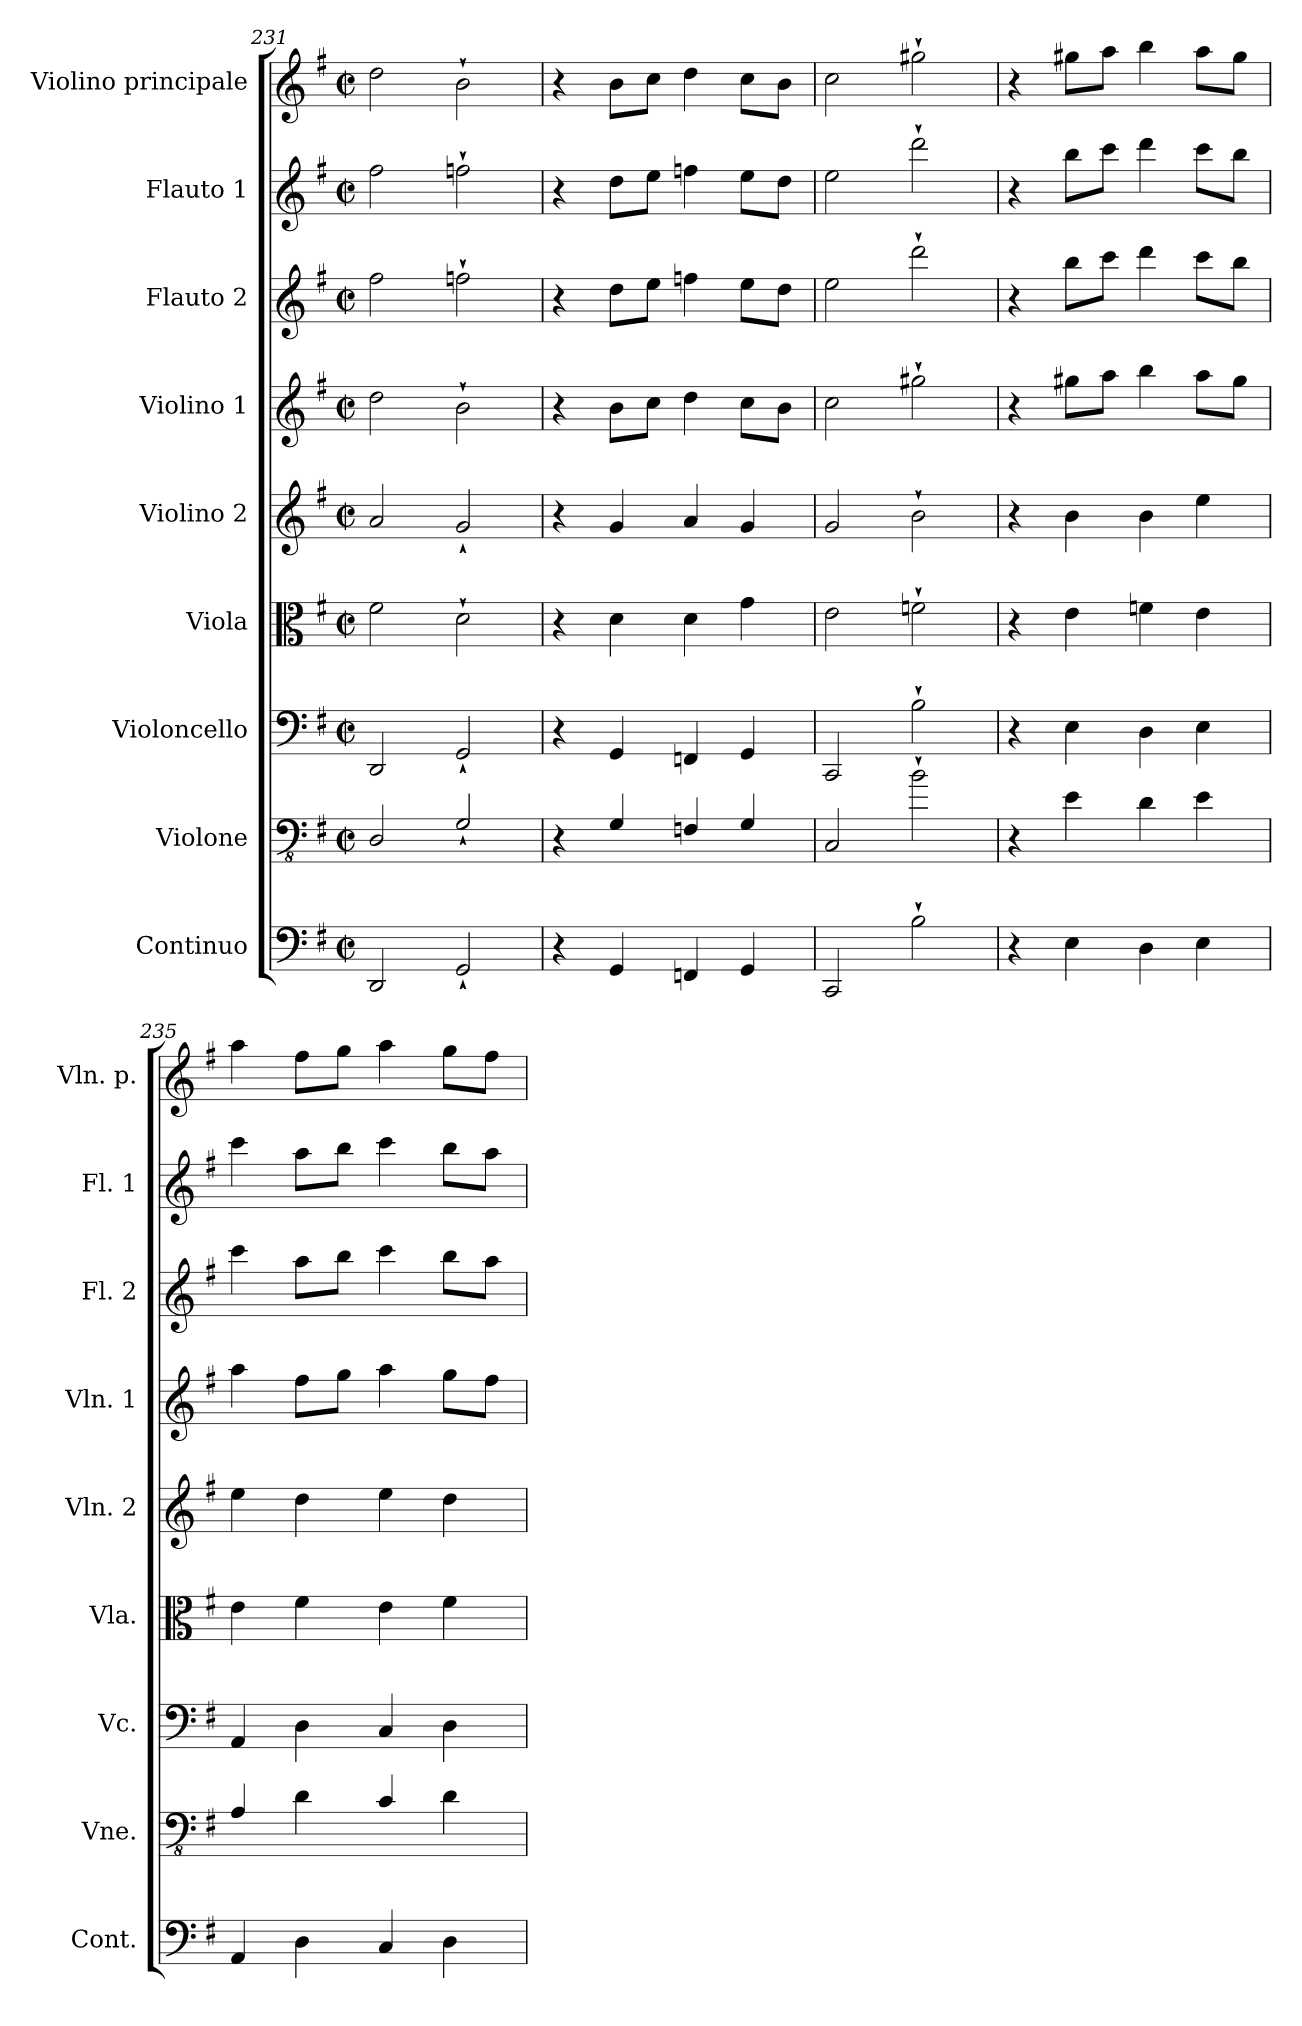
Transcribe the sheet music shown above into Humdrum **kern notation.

**kern	**kern	**kern	**kern	**kern	**kern	**kern	**kern	**kern
*part9	*part8	*part7	*part6	*part5	*part4	*part3	*part2	*part1
*staff9	*staff8	*staff7	*staff6	*staff5	*staff4	*staff3	*staff2	*staff1
*I"Continuo	*I"Violone	*I"Violoncello	*I"Viola	*I"Violino 2	*I"Violino 1	*I"Flauto 2	*I"Flauto 1	*I"Violino principale
*I'Cont.	*I'Vne.	*I'Vc.	*I'Vla.	*I'Vln. 2	*I'Vln. 1	*I'Fl. 2	*I'Fl. 1	*I'Vln. p.
*clefF4	*clefFv4	*clefF4	*clefC3	*clefG2	*clefG2	*clefG2	*clefG2	*clefG2
*	*ITrd7c12	*	*	*	*	*	*	*
*k[f#]	*k[f#]	*k[f#]	*k[f#]	*k[f#]	*k[f#]	*k[f#]	*k[f#]	*k[f#]
*M2/2	*M2/2	*M2/2	*M2/2	*M2/2	*M2/2	*M2/2	*M2/2	*M2/2
*met(c|)	*met(c|)	*met(c|)	*met(c|)	*met(c|)	*met(c|)	*met(c|)	*met(c|)	*met(c|)
=231	=231	=231	=231	=231	=231	=231	=231	=231
2DD/	2DDD/	2DD/	2f#\	2a/	2dd\	2ff#\	2ff#\	2dd\
2GG`/	2GGG`/	2GG`/	2d`\	2g`/	2b`\	2ffn`\	2ffn`\	2b`\
=232	=232	=232	=232	=232	=232	=232	=232	=232
4r	4r	4r	4r	4r	4r	4r	4r	4r
4GG/	4GGG/	4GG/	4d\	4g/	8b\L	8dd\L	8dd\L	8b\L
.	.	.	.	.	8cc\J	8ee\J	8ee\J	8cc\J
4FFn/	4FFFn/	4FFn/	4d\	4a/	4dd\	4ffn\	4ffn\	4dd\
4GG/	4GGG/	4GG/	4g\	4g/	8cc\L	8ee\L	8ee\L	8cc\L
.	.	.	.	.	8b\J	8dd\J	8dd\J	8b\J
=233	=233	=233	=233	=233	=233	=233	=233	=233
2CC/	2CCC/	2CC/	2e\	2g/	2cc\	2ee\	2ee\	2cc\
2B`\	2BB`\	2B`\	2fn`\	2b`\	2gg#X`\	2ddd`\	2ddd`\	2gg#X`\
=234	=234	=234	=234	=234	=234	=234	=234	=234
4r	4r	4r	4r	4r	4r	4r	4r	4r
4E\	4EE\	4E\	4e\	4b\	8gg#X\L	8bb\L	8bb\L	8gg#X\L
.	.	.	.	.	8aa\J	8ccc\J	8ccc\J	8aa\J
4D\	4DD\	4D\	4fn\	4b\	4bb\	4ddd\	4ddd\	4bb\
4E\	4EE\	4E\	4e\	4ee\	8aa\L	8ccc\L	8ccc\L	8aa\L
.	.	.	.	.	8gg#\J	8bb\J	8bb\J	8gg#\J
=235	=235	=235	=235	=235	=235	=235	=235	=235
4AA/	4AAA/	4AA/	4e\	4ee\	4aa\	4ccc\	4ccc\	4aa\
4D\	4DD\	4D\	4f#\	4dd\	8ff#\L	8aa\L	8aa\L	8ff#\L
.	.	.	.	.	8gg\J	8bb\J	8bb\J	8gg\J
4C/	4CC/	4C/	4e\	4ee\	4aa\	4ccc\	4ccc\	4aa\
4D\	4DD\	4D\	4f#\	4dd\	8gg\L	8bb\L	8bb\L	8gg\L
.	.	.	.	.	8ff#\J	8aa\J	8aa\J	8ff#\J
=	=	=	=	=	=	=	=	=
*-	*-	*-	*-	*-	*-	*-	*-	*-
